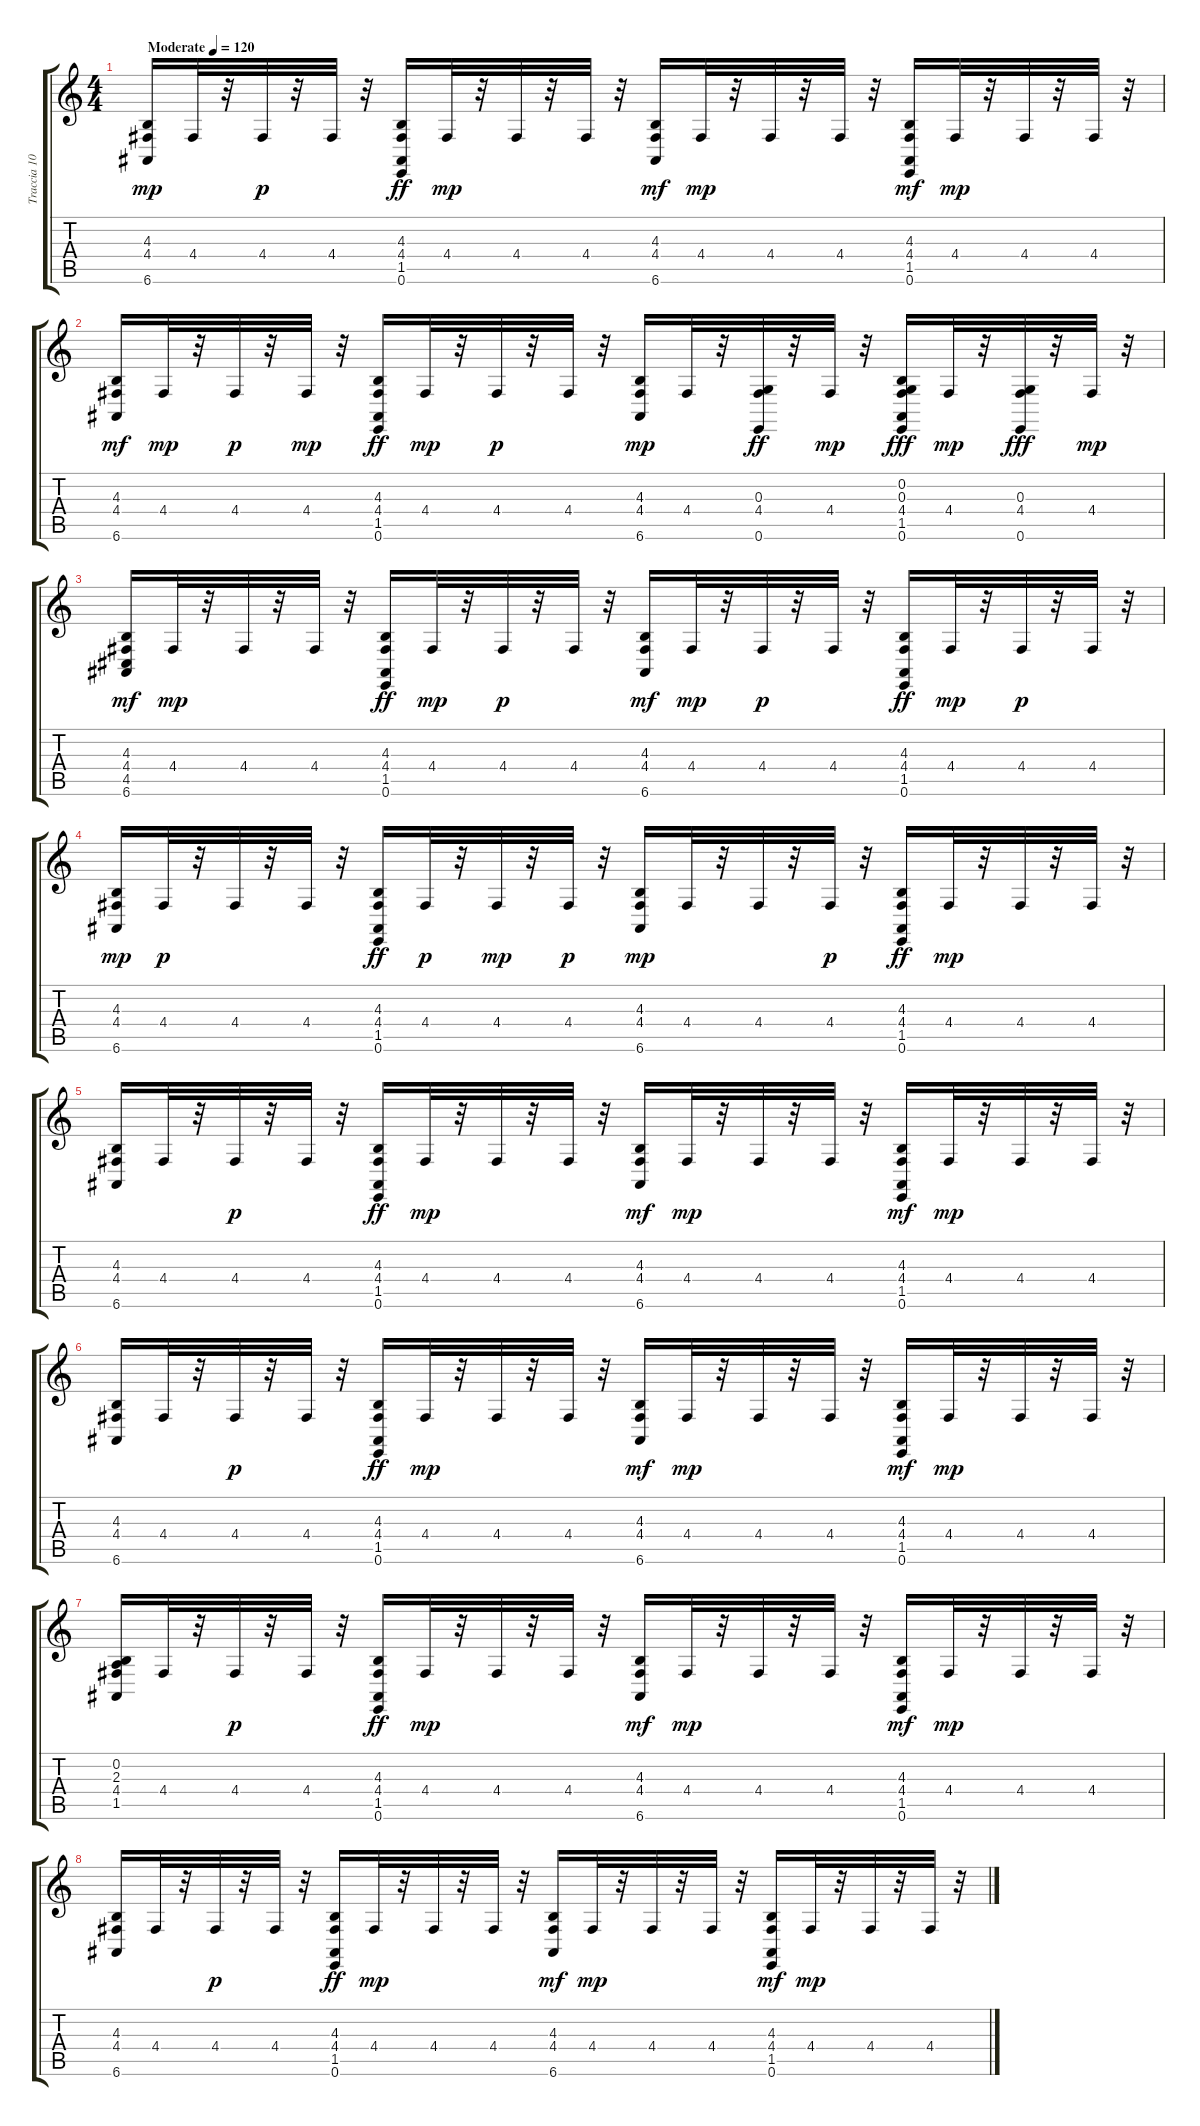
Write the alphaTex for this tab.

\track ("Traccia 10" "Traccia 10") {instrument acousticgrandpiano}
\staff {score tabs}
\tuning (E4 B3 G3 D3 A2 E2) {hide}
\ts (4 4)
\tempo (120 "Moderate")
\clef g2
\ks c
(4.3 4.4 6.6).16{dy mp instrument acousticgrandpiano} 4.4.32 r.32 4.4.32{dy p} r.32 4.4.32 r.32 (4.3 4.4 1.5 0.6).16{dy ff} 4.4.32{dy mp} r.32 4.4.32 r.32 4.4.32 r.32 (4.3 4.4 6.6).16{dy mf} 4.4.32{dy mp} r.32 4.4.32 r.32 4.4.32 r.32 (4.3 4.4 1.5 0.6).16{dy mf} 4.4.32{dy mp} r.32 4.4.32 r.32 4.4.32 r.32 |
(4.3 4.4 6.6).16{dy mf} 4.4.32{dy mp} r.32 4.4.32{dy p} r.32 4.4.32{dy mp} r.32 (4.3 4.4 1.5 0.6).16{dy ff} 4.4.32{dy mp} r.32 4.4.32{dy p} r.32 4.4.32 r.32 (4.3 4.4 6.6).16{dy mp} 4.4.32 r.32 (0.3 4.4 0.6).32{dy ff} r.32 4.4.32{dy mp} r.32 (0.2 0.3 4.4 1.5 0.6).16{dy fff} 4.4.32{dy mp} r.32 (0.3 4.4 0.6).32{dy fff} r.32 4.4.32{dy mp} r.32 |
(4.3 4.4 4.5 6.6).16{dy mf} 4.4.32{dy mp} r.32 4.4.32 r.32 4.4.32 r.32 (4.3 4.4 1.5 0.6).16{dy ff} 4.4.32{dy mp} r.32 4.4.32{dy p} r.32 4.4.32 r.32 (4.3 4.4 6.6).16{dy mf} 4.4.32{dy mp} r.32 4.4.32{dy p} r.32 4.4.32 r.32 (4.3 4.4 1.5 0.6).16{dy ff} 4.4.32{dy mp} r.32 4.4.32{dy p} r.32 4.4.32 r.32 |
(4.3 4.4 6.6).16{dy mp} 4.4.32{dy p} r.32 4.4.32 r.32 4.4.32 r.32 (4.3 4.4 1.5 0.6).16{dy ff} 4.4.32{dy p} r.32 4.4.32{dy mp} r.32 4.4.32{dy p} r.32 (4.3 4.4 6.6).16{dy mp} 4.4.32 r.32 4.4.32 r.32 4.4.32{dy p} r.32 (4.3 4.4 1.5 0.6).16{dy ff} 4.4.32{dy mp} r.32 4.4.32 r.32 4.4.32 r.32 |
(4.3 4.4 6.6).16 4.4.32 r.32 4.4.32{dy p} r.32 4.4.32 r.32 (4.3 4.4 1.5 0.6).16{dy ff} 4.4.32{dy mp} r.32 4.4.32 r.32 4.4.32 r.32 (4.3 4.4 6.6).16{dy mf} 4.4.32{dy mp} r.32 4.4.32 r.32 4.4.32 r.32 (4.3 4.4 1.5 0.6).16{dy mf} 4.4.32{dy mp} r.32 4.4.32 r.32 4.4.32 r.32 |
(4.3 4.4 6.6).16 4.4.32 r.32 4.4.32{dy p} r.32 4.4.32 r.32 (4.3 4.4 1.5 0.6).16{dy ff} 4.4.32{dy mp} r.32 4.4.32 r.32 4.4.32 r.32 (4.3 4.4 6.6).16{dy mf} 4.4.32{dy mp} r.32 4.4.32 r.32 4.4.32 r.32 (4.3 4.4 1.5 0.6).16{dy mf} 4.4.32{dy mp} r.32 4.4.32 r.32 4.4.32 r.32 |
(0.2 2.3 4.4 1.5).16 4.4.32 r.32 4.4.32{dy p} r.32 4.4.32 r.32 (4.3 4.4 1.5 0.6).16{dy ff} 4.4.32{dy mp} r.32 4.4.32 r.32 4.4.32 r.32 (4.3 4.4 6.6).16{dy mf} 4.4.32{dy mp} r.32 4.4.32 r.32 4.4.32 r.32 (4.3 4.4 1.5 0.6).16{dy mf} 4.4.32{dy mp} r.32 4.4.32 r.32 4.4.32 r.32 |
(4.3 4.4 6.6).16 4.4.32 r.32 4.4.32{dy p} r.32 4.4.32 r.32 (4.3 4.4 1.5 0.6).16{dy ff} 4.4.32{dy mp} r.32 4.4.32 r.32 4.4.32 r.32 (4.3 4.4 6.6).16{dy mf} 4.4.32{dy mp} r.32 4.4.32 r.32 4.4.32 r.32 (4.3 4.4 1.5 0.6).16{dy mf} 4.4.32{dy mp} r.32 4.4.32 r.32 4.4.32 r.32
